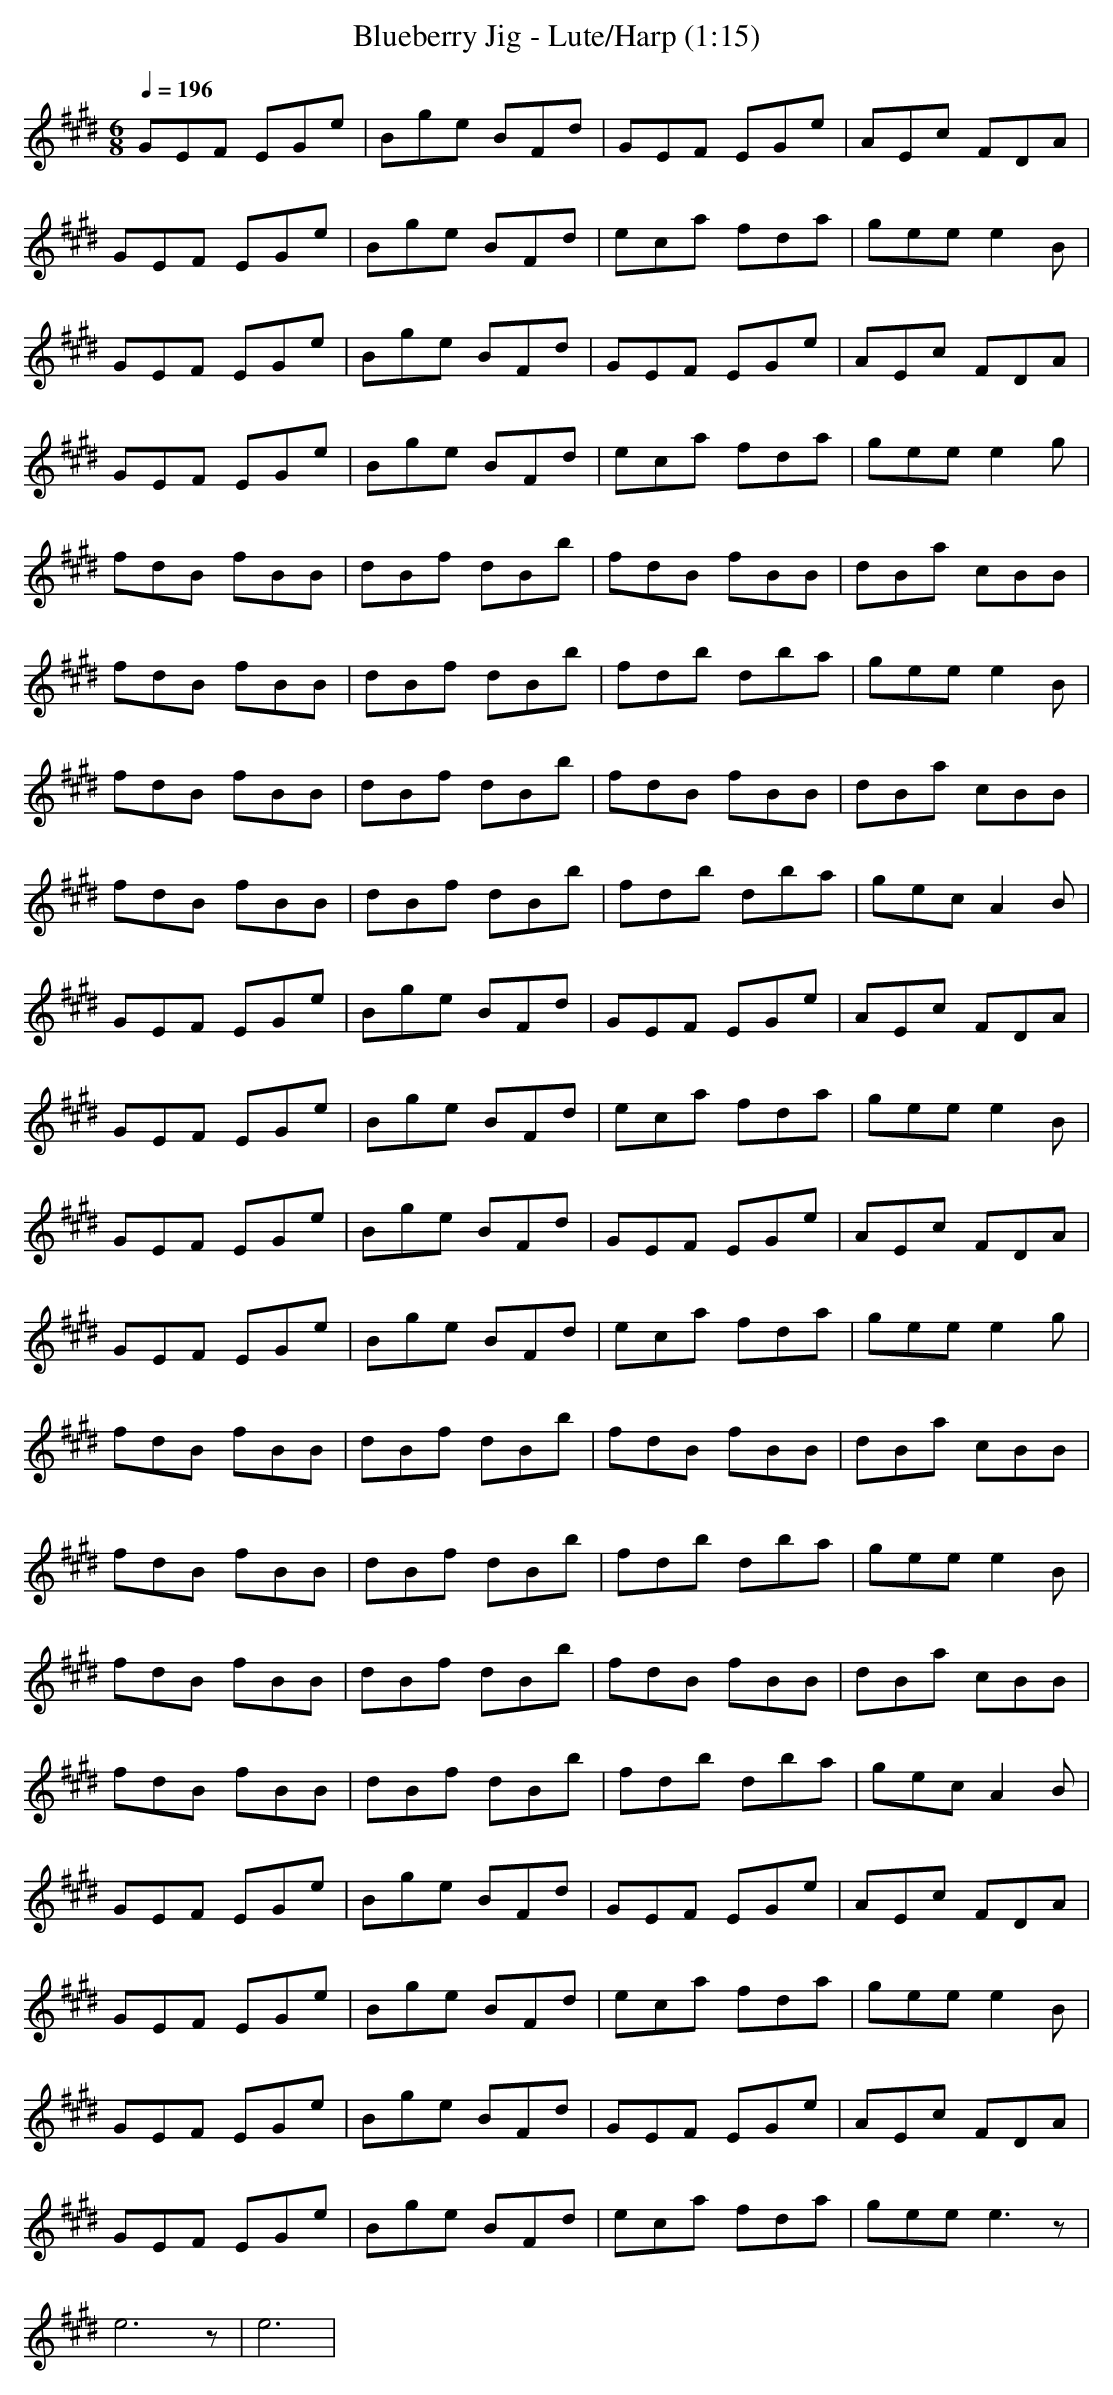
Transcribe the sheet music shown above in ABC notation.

X:1
T:Blueberry Jig - Lute/Harp (1:15)
M:6/8
L:1/8
Q:1/4=196
K:E
GEF EGe|Bge BFd|GEF EGe|AEc FDA|
GEF EGe|Bge BFd|eca fda|gee e2B|
GEF EGe|Bge BFd|GEF EGe|AEc FDA|
GEF EGe|Bge BFd|eca fda|gee e2g|
fdB fBB|dBf dBb|fdB fBB|dBa cBB|
fdB fBB|dBf dBb|fdb dba|gee e2B|
fdB fBB|dBf dBb|fdB fBB|dBa cBB|
fdB fBB|dBf dBb|fdb dba|gec A2B|
GEF EGe|Bge BFd|GEF EGe|AEc FDA|
GEF EGe|Bge BFd|eca fda|gee e2B|
GEF EGe|Bge BFd|GEF EGe|AEc FDA|
GEF EGe|Bge BFd|eca fda|gee e2g|
fdB fBB|dBf dBb|fdB fBB|dBa cBB|
fdB fBB|dBf dBb|fdb dba|gee e2B|
fdB fBB|dBf dBb|fdB fBB|dBa cBB|
fdB fBB|dBf dBb|fdb dba|gec A2B|
GEF EGe|Bge BFd|GEF EGe|AEc FDA|
GEF EGe|Bge BFd|eca fda|gee e2B|
GEF EGe|Bge BFd|GEF EGe|AEc FDA|
GEF EGe|Bge BFd|eca fda|gee e3z|
e6z|e6|
